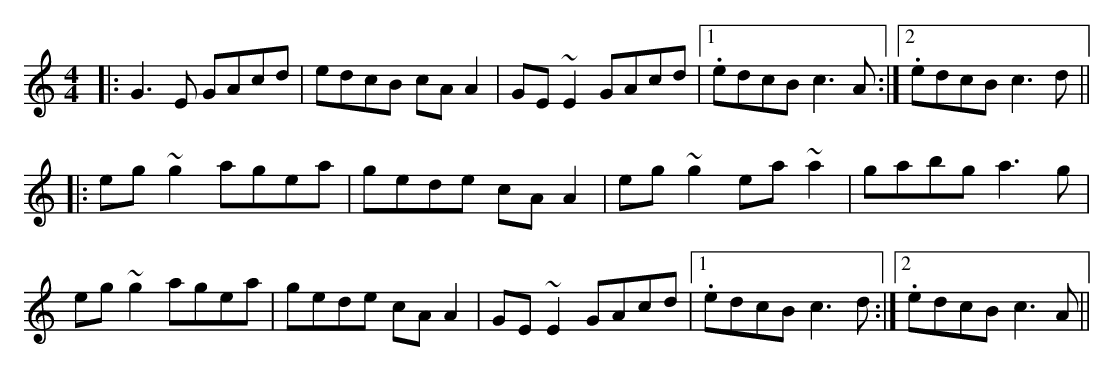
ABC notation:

X:1
M:4/4
K:C
|:G3 E GAcd|edcB cA A2|GE ~E2 GAcd|1 . edcB c3 A:|2 . edcB c3 d||
|:eg ~g2 agea|gede cA A2|eg ~g2 ea ~a2|gabg a3 g|
eg ~g2 agea|gede cA A2|GE ~E2 GAcd|1 . edcB c3 d:|2 . edcB c3 A||
